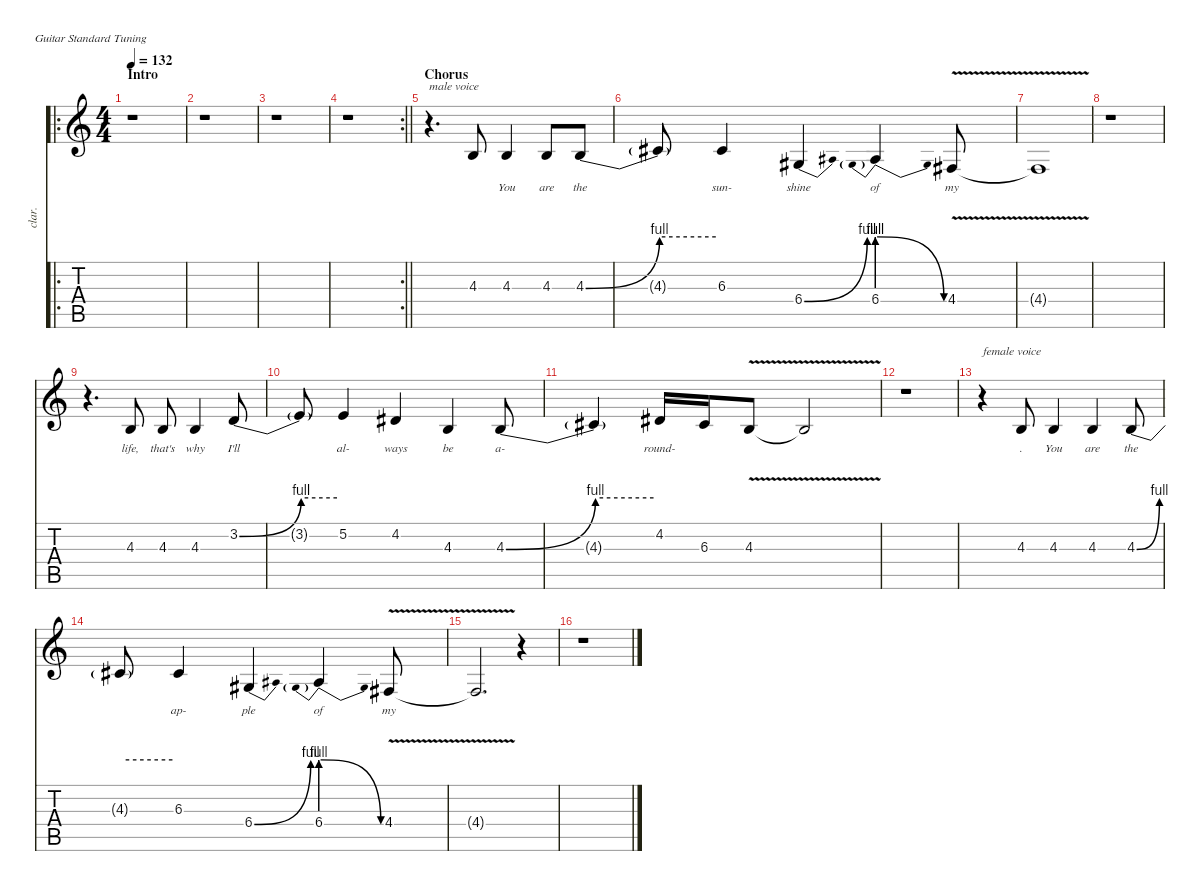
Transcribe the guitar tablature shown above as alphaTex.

\defaultSystemsLayout 4
\hideDynamics
\bracketExtendMode nobrackets
\otherSystemsTrackNameOrientation horizontal
\track ("Vocal" "clar.") {mute instrument clarinet}
\staff {score tabs}
\tuning (E4 B3 G3 D3 A2 E2)
\ro
\ts (4 4)
\beaming (8 2 2 2 2)
\section ("" "Intro")
\tempo 132
\clef g2
\ks c
r.1{dy fff instrument clarinet beam Down} |
r.1{beam Down} |
r.1{beam Down} |
\rc 2
\barLineRight lightlight
r.1{beam Down} |
\section ("" "Chorus")
r.4{d txt "male voice" instrument bassoon beam Down} 4.3.8{beam Up} 4.3.4{lyrics (0 "You") lyrics (1 "") lyrics (2 "") lyrics (3 "") lyrics (4 "") beam Up} 4.3.8{lyrics (0 "are") lyrics (1 "") lyrics (2 "") lyrics (3 "") lyrics (4 "") beam Up} 4.3{be (bend 0 0 60 4)}.8{lyrics (0 "the") lyrics (1 "") lyrics (2 "") lyrics (3 "") lyrics (4 "") beam Up} |
4.3{be (hold 0 4 60 4) t}.8{dy f beam Up} 6.3{acc #}.4{lyrics (0 "sun-") lyrics (1 "") lyrics (2 "") lyrics (3 "") lyrics (4 "") dy fff beam Up} 6.4{be (bend 0 0 9.999999599999999 4) acc #}.4{lyrics (0 "shine") lyrics (1 "") lyrics (2 "") lyrics (3 "") lyrics (4 "") beam Up} 6.4{be (prebendrelease 0 4 25.0000008 0)}.4{lyrics (0 "of") lyrics (1 "") lyrics (2 "") lyrics (3 "") lyrics (4 "") beam Up} 4.4{v acc #}.8{lyrics (0 "my") lyrics (1 "") lyrics (2 "") lyrics (3 "") lyrics (4 "") beam Up} |
4.4{v t acc #}.1{dy f beam Up} |
r.1{beam Down} |
r.4{d beam Down} 4.3.8{lyrics (0 "life,") lyrics (1 "") lyrics (2 "") lyrics (3 "") lyrics (4 "") dy fff beam Up} 4.3.8{lyrics (0 "that's") lyrics (1 "") lyrics (2 "") lyrics (3 "") lyrics (4 "") beam Up} 4.3.4{lyrics (0 "why") lyrics (1 "") lyrics (2 "") lyrics (3 "") lyrics (4 "") beam Up} 3.2{be (bend 0 0 60 4)}.8{lyrics (0 "I'll") lyrics (1 "") lyrics (2 "") lyrics (3 "") lyrics (4 "") beam Up} |
3.2{be (hold 0 4 60 4) t}.8{dy f beam Up} 5.2.4{lyrics (0 "al-") lyrics (1 "") lyrics (2 "") lyrics (3 "") lyrics (4 "") dy fff beam Up} 4.2{acc #}.4{lyrics (0 "ways") lyrics (1 "") lyrics (2 "") lyrics (3 "") lyrics (4 "") beam Up} 4.3.4{lyrics (0 "be") lyrics (1 "") lyrics (2 "") lyrics (3 "") lyrics (4 "") beam Up} 4.3{be (bend 0 0 60 4)}.8{lyrics (0 "a-") lyrics (1 "") lyrics (2 "") lyrics (3 "") lyrics (4 "") beam Up} |
4.3{be (hold 0 4 60 4) t}.4{dy f beam Up} 4.2{acc #}.16{lyrics (0 "round-") lyrics (1 "") lyrics (2 "") lyrics (3 "") lyrics (4 "") dy fff beam Up} 6.3{acc #}.16{beam Up} 4.3{v}.8{beam Up} 4.3{v t}.2{dy f beam Up} |
r.1{beam Down} |
r.4{txt "female voice" instrument flute beam Down} 4.3.8{lyrics (0 ".") lyrics (1 "") lyrics (2 "") lyrics (3 "") lyrics (4 "") dy fff beam Up} 4.3.4{lyrics (0 "You") lyrics (1 "") lyrics (2 "") lyrics (3 "") lyrics (4 "") beam Up} 4.3.4{lyrics (0 "are") lyrics (1 "") lyrics (2 "") lyrics (3 "") lyrics (4 "") beam Up} 4.3{be (bend 0 0 60 4)}.8{lyrics (0 "the") lyrics (1 "") lyrics (2 "") lyrics (3 "") lyrics (4 "") beam Up} |
4.3{be (hold 0 4 60 4) t}.8{dy f beam Up} 6.3{acc #}.4{lyrics (0 "ap-") lyrics (1 "") lyrics (2 "") lyrics (3 "") lyrics (4 "") dy fff beam Up} 6.4{be (bend 0 0 9.999999599999999 4) acc #}.4{lyrics (0 "ple") lyrics (1 "") lyrics (2 "") lyrics (3 "") lyrics (4 "") beam Up} 6.4{be (prebendrelease 0 4 25.0000008 0)}.4{lyrics (0 "of") lyrics (1 "") lyrics (2 "") lyrics (3 "") lyrics (4 "") beam Up} 4.4{v acc #}.8{lyrics (0 "my") lyrics (1 "") lyrics (2 "") lyrics (3 "") lyrics (4 "") beam Up} |
4.4{v t acc #}.2{d dy f beam Up} r.4{beam Up} |
r.1{beam Down}
